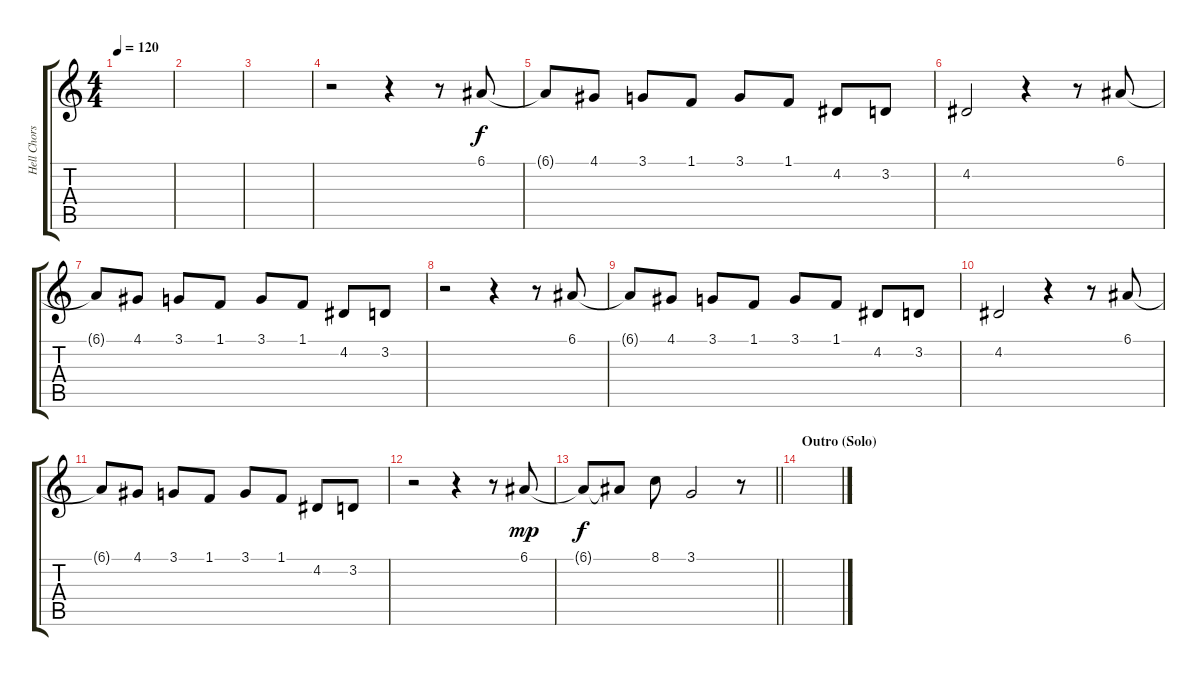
\track ("Hell Chors" "Hell Chors") {instrument choiraahs}
\staff {score tabs}
\tuning (E4 B3 G3 D3 A2 E2) {hide}
\ts (4 4)
\tempo 120
\clef g2
\ks c
|
|
|
r.2 r.4 r.8 6.1.8 |
6.1{t}.8 4.1.8 3.1.8 1.1.8 3.1.8 1.1.8 4.2.8 3.2.8 |
4.2.2 r.4 r.8 6.1.8 |
6.1{t}.8 4.1.8 3.1.8 1.1.8 3.1.8 1.1.8 4.2.8 3.2.8 |
r.2 r.4 r.8 6.1.8 |
6.1{t}.8 4.1.8 3.1.8 1.1.8 3.1.8 1.1.8 4.2.8 3.2.8 |
4.2.2 r.4 r.8 6.1.8 |
6.1{t}.8 4.1.8 3.1.8 1.1.8 3.1.8 1.1.8 4.2.8 3.2.8 |
r.2 r.4 r.8 6.1.8{dy mp} |
\barLineRight lightlight
6.1{t}.8{dy f} 6.1{t}.8 8.1.8 3.1.2 r.8 |
\section ("" "Outro (Solo)")
